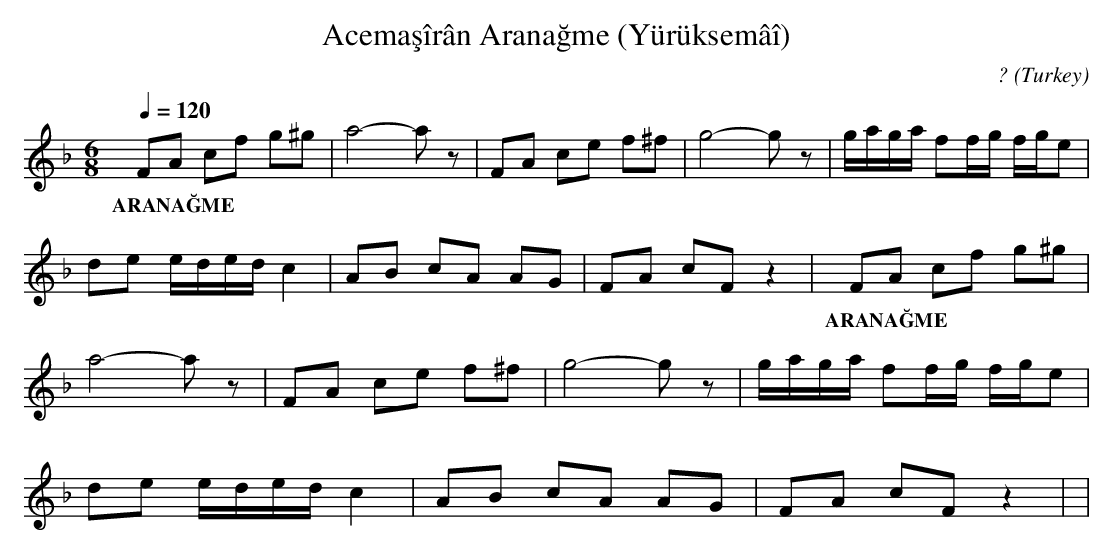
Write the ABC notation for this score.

X:1
T: Acemaşîrân Aranağme (Yürüksemâî)
C: ?
O: Turkey
M: 6/8
L: 1/16
K: C _B
Q: 1/4=120
F2A2 c2f2 g2^g2  | a8-a2z2  | F2A2 c2e2 f2^f2  | \
w:  ARANAĞME  |   |   |
g8-g2z2  | gaga f2fg fge2  |
w:   |   |
d2e2 eded c4  | A2B2 c2A2 A2G2  | F2A2 c2F2 z4  | \
w:   |   |   |
F2A2 c2f2 g2^g2  |
w:  ARANAĞME  |
a8-a2z2  | F2A2 c2e2 f2^f2  | g8-g2z2  | \
w:   |   |   |
gaga f2fg fge2  |
w:   |
d2e2 eded c4  | A2B2 c2A2 A2G2  | F2A2 c2F2 z4  | |
